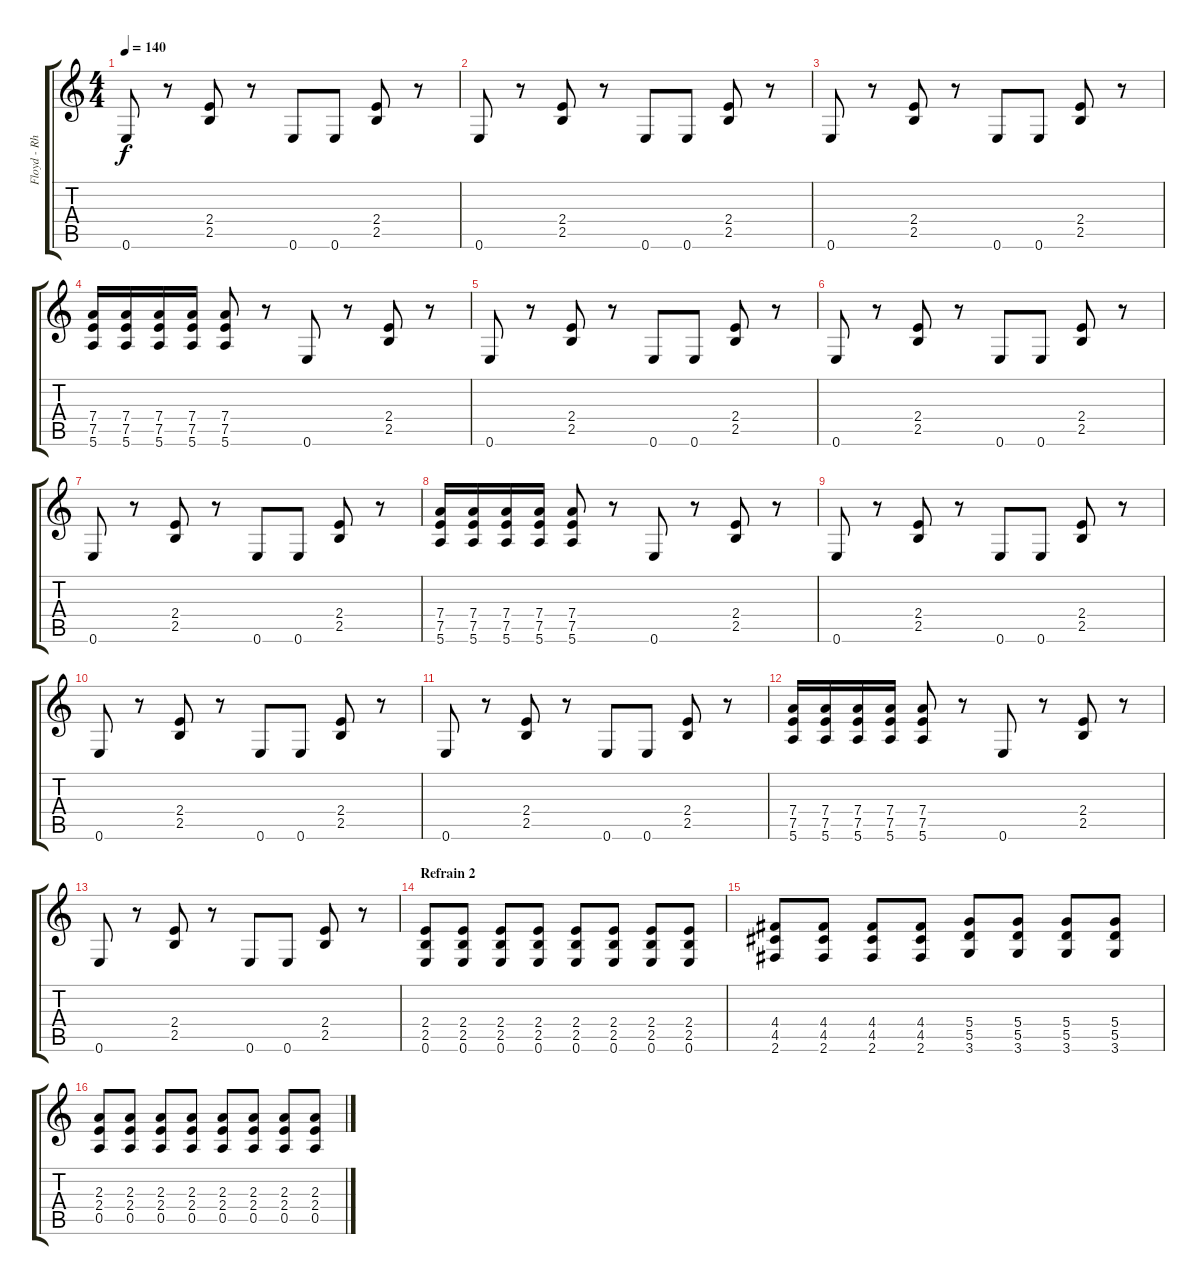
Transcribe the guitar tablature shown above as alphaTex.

\track ("Floyd - Rhythm Guitar 2" "Floyd - Rh") {instrument distortionguitar}
\staff {score tabs}
\tuning (E4 B3 G3 D3 A2 E2) {hide}
\ts (4 4)
\tempo 140
\clef g2
\ks c
0.6.8{dy f} r.8 (2.4 2.5).8 r.8 0.6.8 0.6.8 (2.4 2.5).8 r.8 |
0.6.8 r.8 (2.4 2.5).8 r.8 0.6.8 0.6.8 (2.4 2.5).8 r.8 |
0.6.8 r.8 (2.4 2.5).8 r.8 0.6.8 0.6.8 (2.4 2.5).8 r.8 |
(7.4 7.5 5.6).16 (7.4 7.5 5.6).16 (7.4 7.5 5.6).16 (7.4 7.5 5.6).16 (7.4 7.5 5.6).8 r.8 0.6.8 r.8 (2.4 2.5).8 r.8 |
0.6.8 r.8 (2.4 2.5).8 r.8 0.6.8 0.6.8 (2.4 2.5).8 r.8 |
0.6.8 r.8 (2.4 2.5).8 r.8 0.6.8 0.6.8 (2.4 2.5).8 r.8 |
0.6.8 r.8 (2.4 2.5).8 r.8 0.6.8 0.6.8 (2.4 2.5).8 r.8 |
(7.4 7.5 5.6).16 (7.4 7.5 5.6).16 (7.4 7.5 5.6).16 (7.4 7.5 5.6).16 (7.4 7.5 5.6).8 r.8 0.6.8 r.8 (2.4 2.5).8 r.8 |
0.6.8 r.8 (2.4 2.5).8 r.8 0.6.8 0.6.8 (2.4 2.5).8 r.8 |
0.6.8 r.8 (2.4 2.5).8 r.8 0.6.8 0.6.8 (2.4 2.5).8 r.8 |
0.6.8 r.8 (2.4 2.5).8 r.8 0.6.8 0.6.8 (2.4 2.5).8 r.8 |
(7.4 7.5 5.6).16 (7.4 7.5 5.6).16 (7.4 7.5 5.6).16 (7.4 7.5 5.6).16 (7.4 7.5 5.6).8 r.8 0.6.8 r.8 (2.4 2.5).8 r.8 |
0.6.8 r.8 (2.4 2.5).8 r.8 0.6.8 0.6.8 (2.4 2.5).8 r.8 |
\section ("" "Refrain 2")
(2.4 2.5 0.6).8 (2.4 2.5 0.6).8 (2.4 2.5 0.6).8 (2.4 2.5 0.6).8 (2.4 2.5 0.6).8 (2.4 2.5 0.6).8 (2.4 2.5 0.6).8 (2.4 2.5 0.6).8 |
(4.4 4.5 2.6).8 (4.4 4.5 2.6).8 (4.4 4.5 2.6).8 (4.4 4.5 2.6).8 (5.4 5.5 3.6).8 (5.4 5.5 3.6).8 (5.4 5.5 3.6).8 (5.4 5.5 3.6).8 |
(2.3 2.4 0.5).8 (2.3 2.4 0.5).8 (2.3 2.4 0.5).8 (2.3 2.4 0.5).8 (2.3 2.4 0.5).8 (2.3 2.4 0.5).8 (2.3 2.4 0.5).8 (2.3 2.4 0.5).8
